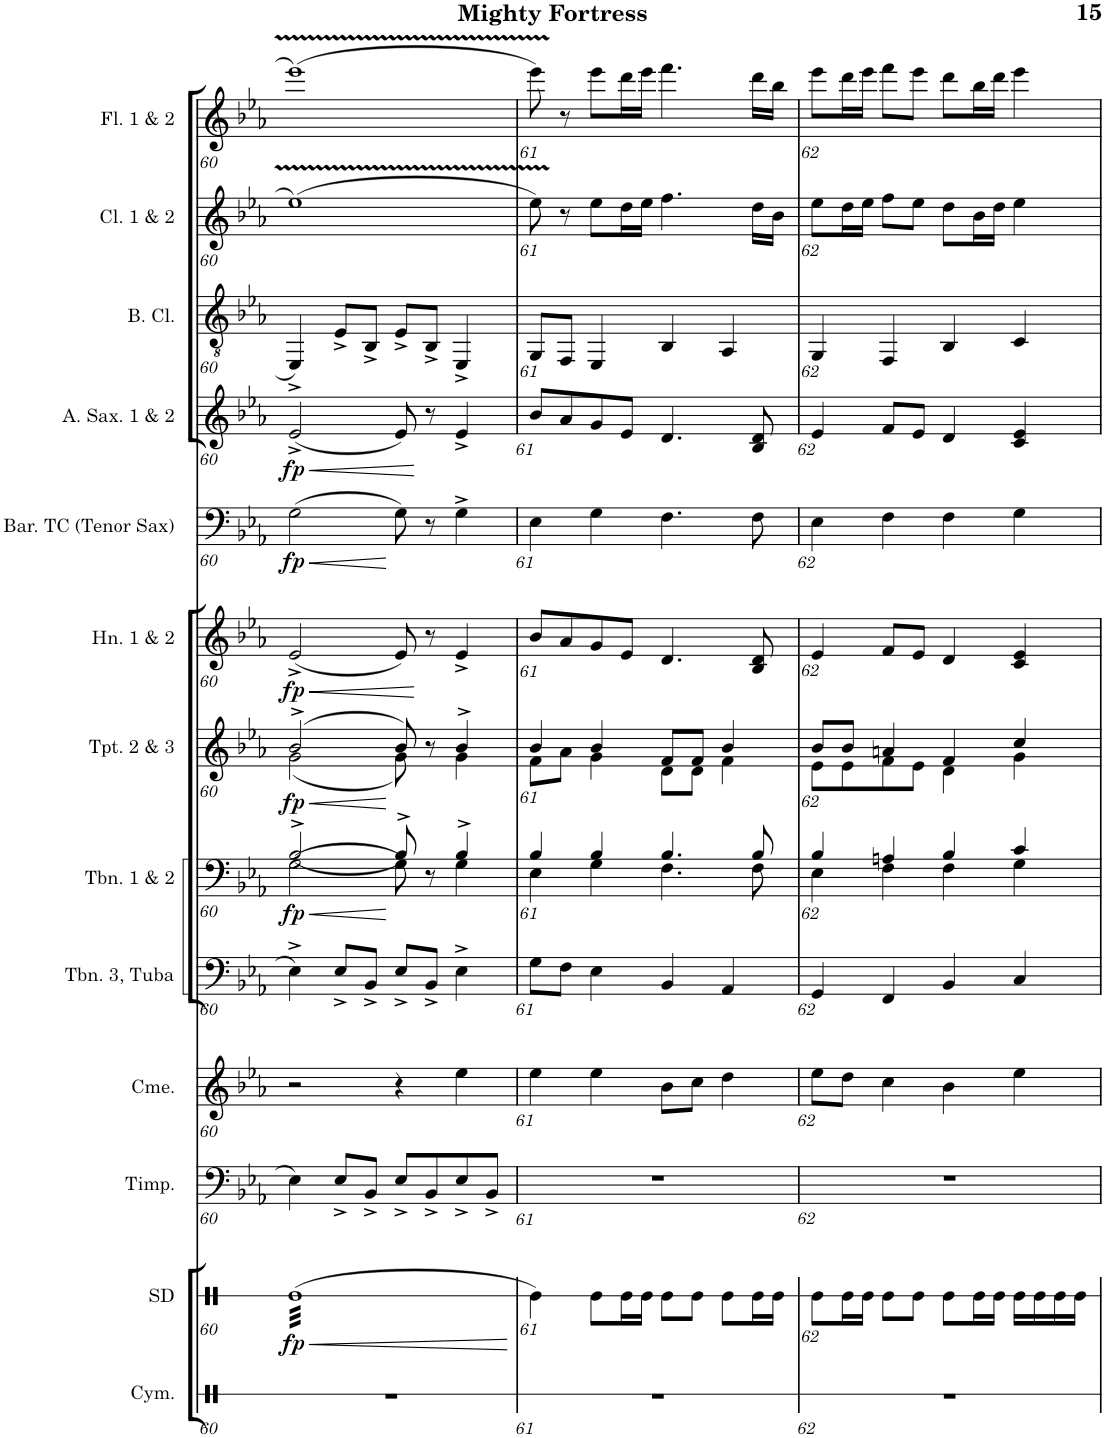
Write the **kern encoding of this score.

**kern	**kern	**dynam	**kern	**kern	**kern	**kern	**dynam	**kern	**dynam	**kern	**dynam	**kern	**dynam	**kern	**dynam	**kern	**kern	**kern
*part13	*part12	*part12	*part11	*part10	*part9	*part8	*part8	*part7	*part7	*part6	*part6	*part5	*part5	*part4	*part4	*part3	*part2	*part1
*staff13	*staff12	*staff12	*staff11	*staff10	*staff9	*staff8	*staff8	*staff7	*staff7	*staff6	*staff6	*staff5	*staff5	*staff4	*staff4	*staff3	*staff2	*staff1
*I"Aux Percussion	*I"Snare Drum	*	*I"Timpani	*I"Chimes	*I"Trombone 3, Tuba	*I"Trombone 1 &amp; 2	*	*I"Trumpet 2 &amp; 3	*	*I"Horn 1 &amp; 2	*	*I"Baritone TC (Tenor Sax)	*	*I"Alto Saxophone 1 &amp; 2	*	*I"Bass Clarinet	*I"Clarinet 1 &amp; 2	*I"Flute 1 &amp; 2
*I'Aux Perc	*I'SD	*	*I'Timp.	*I'Cme.	*I'Tbn. 3, Tuba	*I'Tbn. 1 &amp; 2	*	*I'Tpt. 2 &amp; 3	*	*I'Hn. 1 &amp; 2	*	*I'Bar. TC (Tenor Sax)	*	*I'A. Sax. 1 &amp; 2	*	*I'B. Cl.	*I'Cl. 1 &amp; 2	*I'Fl. 1 &amp; 2
!!LO:PB:g=z
*clefX	*clefX	*	*clefF4	*clefG2	*clefF4	*clefF4	*	*clefG2	*	*clefG2	*	*clefF4	*	*clefG2	*	*clefGv2	*clefG2	*clefG2
*	*	*	*	*	*	*	*	*Trd1c2	*	*Trd4c7	*	*Trd4c7	*	*Trd5c9	*	*Trd8c14	*Trd1c2	*
*k[]	*k[]	*	*k[b-e-a-]	*k[b-e-a-]	*k[b-e-a-]	*k[b-e-a-]	*	*k[b-e-a-]	*	*k[b-e-a-]	*	*k[b-e-a-]	*	*k[b-e-a-]	*	*k[b-e-a-]	*k[b-e-a-]	*k[b-e-a-]
*M4/4	*M4/4	*	*M4/4	*M4/4	*M4/4	*M4/4	*	*M4/4	*	*M4/4	*	*M4/4	*	*M4/4	*	*M4/4	*M4/4	*M4/4
=60	=60	=60	=60	=60	=60	=60	=60	=60	=60	=60	=60	=60	=60	=60	=60	=60	=60	=60
!	!	!LO:DY:b	!	!	!	!	!LO:HP:b	!	!LO:HP:b	!	!LO:HP:b	!	!LO:HP:b	!	!LO:HP:b	!	!	!
*	*	*	*	*	*	*^	*	*^	*	*	*	*	*	*	*	*	*	*
!	!	!	!	!	!	!	!	!LO:DY:n=1:b	!	!	!LO:DY:n=1:b	!	!LO:DY:n=1:b	!	!LO:DY:n=1:b	!	!LO:DY:n=1:b	!	!	!
*	*tremolo	*	*	*	*	*	*	*	*	*	*	*	*	*	*	*	*	*	*	*
1r	(32ReLLL	fp	4E-\	2r	4E-^\	(2G\	(2B-^>/	< fp	(2b-^/	(2g\	< fp	(2e-^/	< fp	(2G\	< fp	(2e-^/	< fp	4EE-^/	(1ee-	(1eee-
.	(32Re	.	.	.	.	.	.	.	.	.	.	.	.	.	.	.	.	.	.	.
.	(32Re	.	.	.	.	.	.	.	.	.	.	.	.	.	.	.	.	.	.	.
.	(32Re	.	.	.	.	.	.	.	.	.	.	.	.	.	.	.	.	.	.	.
.	(32Re	.	.	.	.	.	.	.	.	.	.	.	.	.	.	.	.	.	.	.
.	(32Re	.	.	.	.	.	.	.	.	.	.	.	.	.	.	.	.	.	.	.
.	(32Re	.	.	.	.	.	.	.	.	.	.	.	.	.	.	.	.	.	.	.
.	(32Re	.	.	.	.	.	.	.	.	.	.	.	.	.	.	.	.	.	.	.
.	(32Re	.	8E-^/L	.	8E-^/L	.	.	.	.	.	.	.	.	.	.	.	.	8E-^/L	.	.
.	(32Re	.	.	.	.	.	.	.	.	.	.	.	.	.	.	.	.	.	.	.
.	(32Re	.	.	.	.	.	.	.	.	.	.	.	.	.	.	.	.	.	.	.
.	(32Re	.	.	.	.	.	.	.	.	.	.	.	.	.	.	.	.	.	.	.
.	(32Re	.	8BB-^/J	.	8BB-^/J	.	.	.	.	.	.	.	.	.	.	.	.	8BB-^/J	.	.
.	(32Re	.	.	.	.	.	.	.	.	.	.	.	.	.	.	.	.	.	.	.
.	(32Re	.	.	.	.	.	.	.	.	.	.	.	.	.	.	.	.	.	.	.
.	(32Re	.	.	.	.	.	.	.	.	.	.	.	.	.	.	.	.	.	.	.
.	(32Re	.	8E-^/L	4r	8E-^/L	8G\)	8B-^>/)	[	8b-/)	8g\)	[	8e-/)	.	8G\)	[	8e-/)	.	8E-^/L	.	.
.	(32Re	.	.	.	.	.	.	.	.	.	.	.	.	.	.	.	.	.	.	.
.	(32Re	.	.	.	.	.	.	.	.	.	.	.	.	.	.	.	.	.	.	.
.	(32Re	.	.	.	.	.	.	.	.	.	.	.	.	.	.	.	.	.	.	.
.	(32Re	.	8BB-^/	.	8BB-^/J	8r	8ryy	.	8r	8ryy	.	8r	[	8r	.	8r	[	8BB-^/J	.	.
.	(32Re	.	.	.	.	.	.	.	.	.	.	.	.	.	.	.	.	.	.	.
.	(32Re	.	.	.	.	.	.	.	.	.	.	.	.	.	.	.	.	.	.	.
.	(32Re	.	.	.	.	.	.	.	.	.	.	.	.	.	.	.	.	.	.	.
.	(32Re	.	8E-^/	4ee-\	4E-^\	4G\	4B-^>/	.	4b-^/	4g\	.	4e-^/	.	4G^\	.	4e-^/	.	4EE-^/	.	.
.	(32Re	.	.	.	.	.	.	.	.	.	.	.	.	.	.	.	.	.	.	.
.	(32Re	.	.	.	.	.	.	.	.	.	.	.	.	.	.	.	.	.	.	.
.	(32Re	.	.	.	.	.	.	.	.	.	.	.	.	.	.	.	.	.	.	.
.	(32Re	.	8BB-^/J	.	.	.	.	.	.	.	.	.	.	.	.	.	.	.	.	.
.	(32Re	.	.	.	.	.	.	.	.	.	.	.	.	.	.	.	.	.	.	.
.	(32Re	.	.	.	.	.	.	.	.	.	.	.	.	.	.	.	.	.	.	.
.	(32ReJJJ	.	.	.	.	.	.	.	.	.	.	.	.	.	.	.	.	.	.	.
*	*Xtremolo	*	*	*	*	*	*	*	*	*	*	*	*	*	*	*	*	*	*	*
=61	=61	=61	=61	=61	=61	=61	=61	=61	=61	=61	=61	=61	=61	=61	=61	=61	=61	=61	=61	=61
1r	4Re\)	.	1r	4ee-\	8G\L	4E-\	4B-/	.	4b-/	8f\L	.	8b-/L	.	4E-\	.	8b-/L	.	8GG/L	8ee-\)	8eee-\)
.	.	.	.	.	8F\J	.	.	.	.	8a-\J	.	8a-/	.	.	.	8a-/	.	8FF/J	8r	8r
.	8Re\L	.	.	4ee-\	4E-\	4G\	4B-/	.	4b-/	4g\	.	8g/	.	4G\	.	8g/	.	4EE-/	8ee-\L	8eee-\L
.	16Re\L	.	.	.	.	.	.	.	.	.	.	8e-/J	.	.	.	8e-/J	.	.	16dd\L	16ddd\L
.	16Re\JJ	.	.	.	.	.	.	.	.	.	.	.	.	.	.	.	.	.	16ee-\JJ	16eee-\JJ
.	8Re\L	.	.	8b-\L	4BB-/	4.F\	4.B-/	.	8f/L	8d\L	.	4.d/	.	4.F\	.	4.d/	.	4BB-/	4.ff\	4.fff\
.	8Re\J	.	.	8cc\J	.	.	.	.	8f/J	8d\J	.	.	.	.	.	.	.	.	.	.
.	8Re\L	.	.	4dd\	4AA-/	.	.	.	4b-/	4f\	.	.	.	.	.	.	.	4AA-/	.	.
.	16Re\L	.	.	.	.	8F\	8B-/	.	.	.	.	8B-/ 8d/	.	8F\	.	8B-/ 8d/	.	.	16dd\LL	16ddd\LL
.	16Re\JJ	.	.	.	.	.	.	.	.	.	.	.	.	.	.	.	.	.	16b-\JJ	16bb-\JJ
=62	=62	=62	=62	=62	=62	=62	=62	=62	=62	=62	=62	=62	=62	=62	=62	=62	=62	=62	=62	=62
1r	8Re\L	.	1r	8ee-\L	4GG/	4E-\	4B-/	.	8b-/L	8e-\L	.	4e-/	.	4E-\	.	4e-/	.	4GG/	8ee-\L	8eee-\L
.	16Re\L	.	.	8dd\J	.	.	.	.	8b-/J	8e-\	.	.	.	.	.	.	.	.	16dd\L	16ddd\L
.	16Re\JJ	.	.	.	.	.	.	.	.	.	.	.	.	.	.	.	.	.	16ee-\JJ	16eee-\JJ
.	8Re\L	.	.	4cc\	4FF/	4F\	4An/	.	4an/	8f\	.	8f/L	.	4F\	.	8f/L	.	4FF/	8ff\L	8fff\L
.	8Re\J	.	.	.	.	.	.	.	.	8e-\J	.	8e-/J	.	.	.	8e-/J	.	.	8ee-\J	8eee-\J
.	8Re\L	.	.	4b-\	4BB-/	4F\	4B-/	.	4f/	4d\	.	4d/	.	4F\	.	4d/	.	4BB-/	8dd\L	8ddd\L
.	16Re\L	.	.	.	.	.	.	.	.	.	.	.	.	.	.	.	.	.	16b-\L	16bb-\L
.	16Re\JJ	.	.	.	.	.	.	.	.	.	.	.	.	.	.	.	.	.	16dd\JJ	16ddd\JJ
.	16Re\LL	.	.	4ee-\	4C/	4G\	4c/	.	4cc/	4g\	.	4c/ 4e-/	.	4G\	.	4c/ 4e-/	.	4C/	4ee-\	4eee-\
.	16Re\	.	.	.	.	.	.	.	.	.	.	.	.	.	.	.	.	.	.	.
.	16Re\	.	.	.	.	.	.	.	.	.	.	.	.	.	.	.	.	.	.	.
.	16Re\JJ	.	.	.	.	.	.	.	.	.	.	.	.	.	.	.	.	.	.	.
*	*	*	*	*	*	*v	*v	*	*	*	*	*	*	*	*	*	*	*	*	*
*	*	*	*	*	*	*	*	*v	*v	*	*	*	*	*	*	*	*	*	*
=	=	=	=	=	=	=	=	=	=	=	=	=	=	=	=	=	=	=
*-	*-	*-	*-	*-	*-	*-	*-	*-	*-	*-	*-	*-	*-	*-	*-	*-	*-	*-
